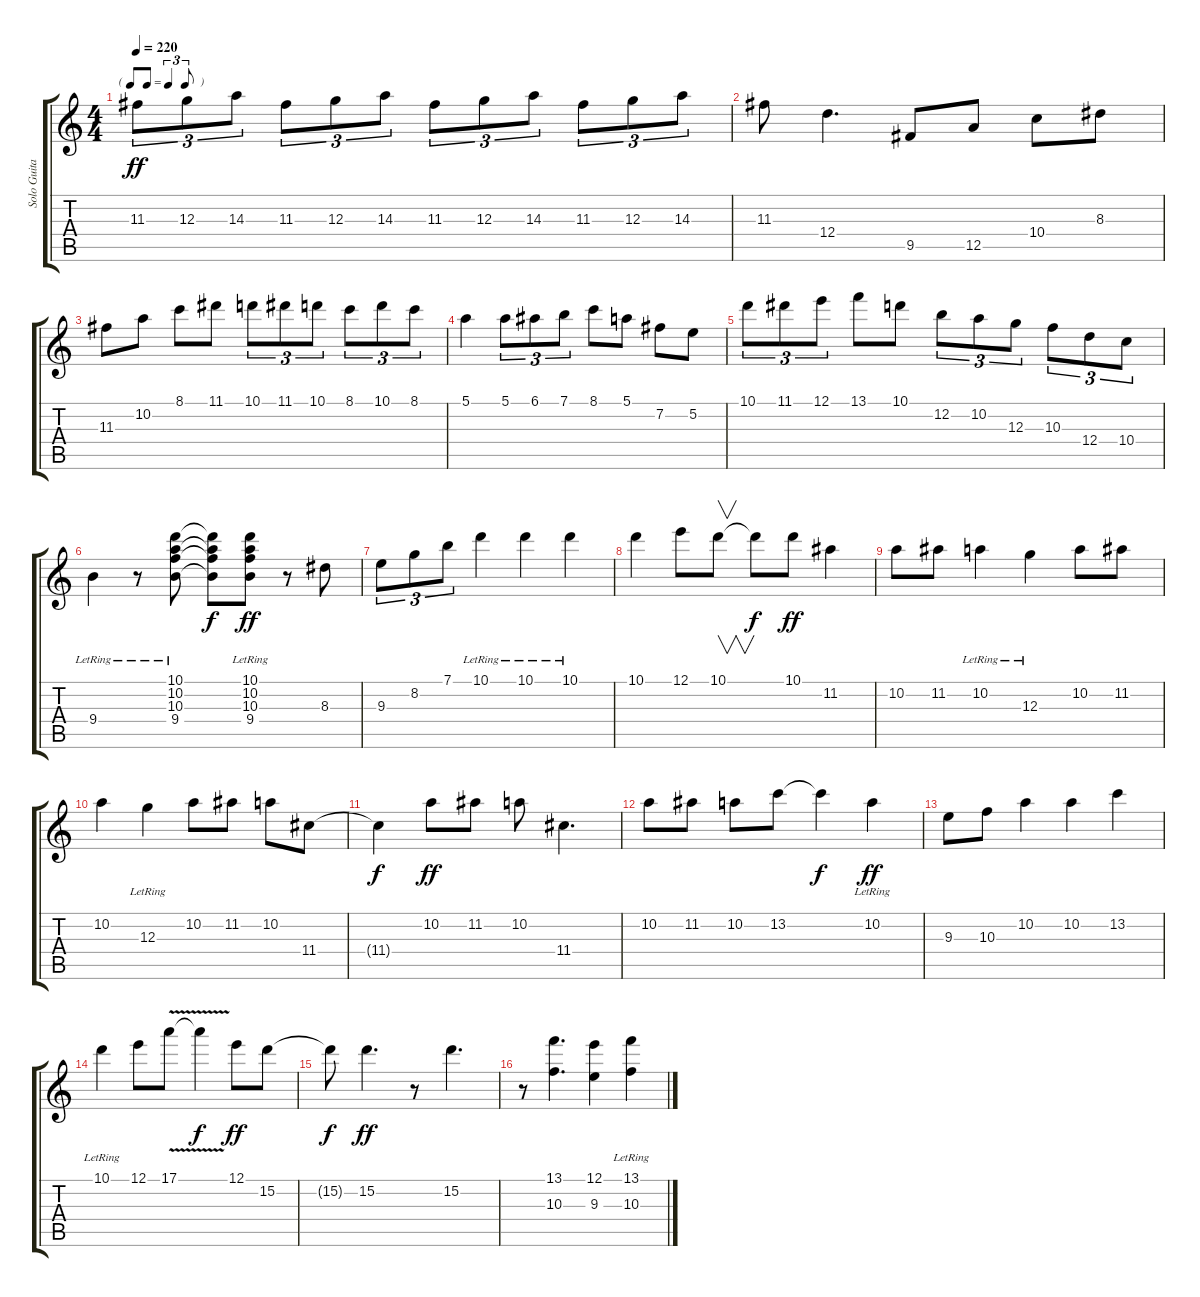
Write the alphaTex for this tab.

\track ("Solo Guitar" "Solo Guita") {instrument acousticguitarsteel}
\staff {score tabs}
\tuning (E4 B3 G3 D3 A2 E2) {hide}
\ts (4 4)
\tf triplet8th
\tempo 220
\clef g2
\ks c
11.3.8{tu (3 2) dy ff} 12.3.8{tu (3 2)} 14.3.8{tu (3 2)} 11.3.8{tu (3 2)} 12.3.8{tu (3 2)} 14.3.8{tu (3 2)} 11.3.8{tu (3 2)} 12.3.8{tu (3 2)} 14.3.8{tu (3 2)} 11.3.8{tu (3 2)} 12.3.8{tu (3 2)} 14.3.8{tu (3 2)} |
11.3.8 12.4.4{d} 9.5.8 12.5.8 10.4.8 8.3.8 |
11.3.8 10.2.8 8.1.8 11.1.8 10.1.8{tu (3 2)} 11.1.8{tu (3 2)} 10.1.8{tu (3 2)} 8.1.8{tu (3 2)} 10.1.8{tu (3 2)} 8.1.8{tu (3 2)} |
5.1.4 5.1.8{tu (3 2)} 6.1.8{tu (3 2)} 7.1.8{tu (3 2)} 8.1.8 5.1.8 7.2.8 5.2.8 |
10.1.8{tu (3 2)} 11.1.8{tu (3 2)} 12.1.8{tu (3 2)} 13.1.8 10.1.8 12.2.8{tu (3 2)} 10.2.8{tu (3 2)} 12.3.8{tu (3 2)} 10.3.8{tu (3 2)} 12.4.8{tu (3 2)} 10.4.8{tu (3 2)} |
9.4{lr}.4 r.8 (10.1 10.2 10.3 9.4{lr}).8 (10.1{t} 10.2{t} 10.3{t} 9.4{t}).8{dy f} (10.1 10.2 10.3 9.4{lr}).8{dy ff} r.8 8.3.8 |
9.3.8{tu (3 2)} 8.2.8{tu (3 2)} 7.1.8{tu (3 2)} 10.1{lr}.4 10.1{lr}.4 10.1{lr}.4 |
10.1.4 12.1.8 10.1.8{v} 10.1{t}.8{dy f} 10.1.8{dy ff} 11.2.4 |
10.2.8 11.2.8 10.2{lr}.4 12.3{lr}.4 10.2.8 11.2.8 |
10.2.4 12.3{lr}.4 10.2.8 11.2.8 10.2.8 11.4.8 |
11.4{t}.4{dy f} 10.2.8{dy ff} 11.2.8 10.2.8 11.4.4{d} |
10.2.8 11.2.8 10.2.8 13.2.8 13.2{t}.4{dy f} 10.2{lr}.4{dy ff} |
9.3.8 10.3.8 10.2.4 10.2.4 13.2.4 |
10.1{lr}.4 12.1.8 17.1{v}.8 17.1{t}.4{dy f} 12.1.8{dy ff} 15.2.8 |
15.2{t}.8{dy f} 15.2.4{d dy ff} r.8 15.2.4{d} |
r.8 (13.1 10.3).4{d} (12.1 9.3).4 (13.1{lr} 10.3).4
